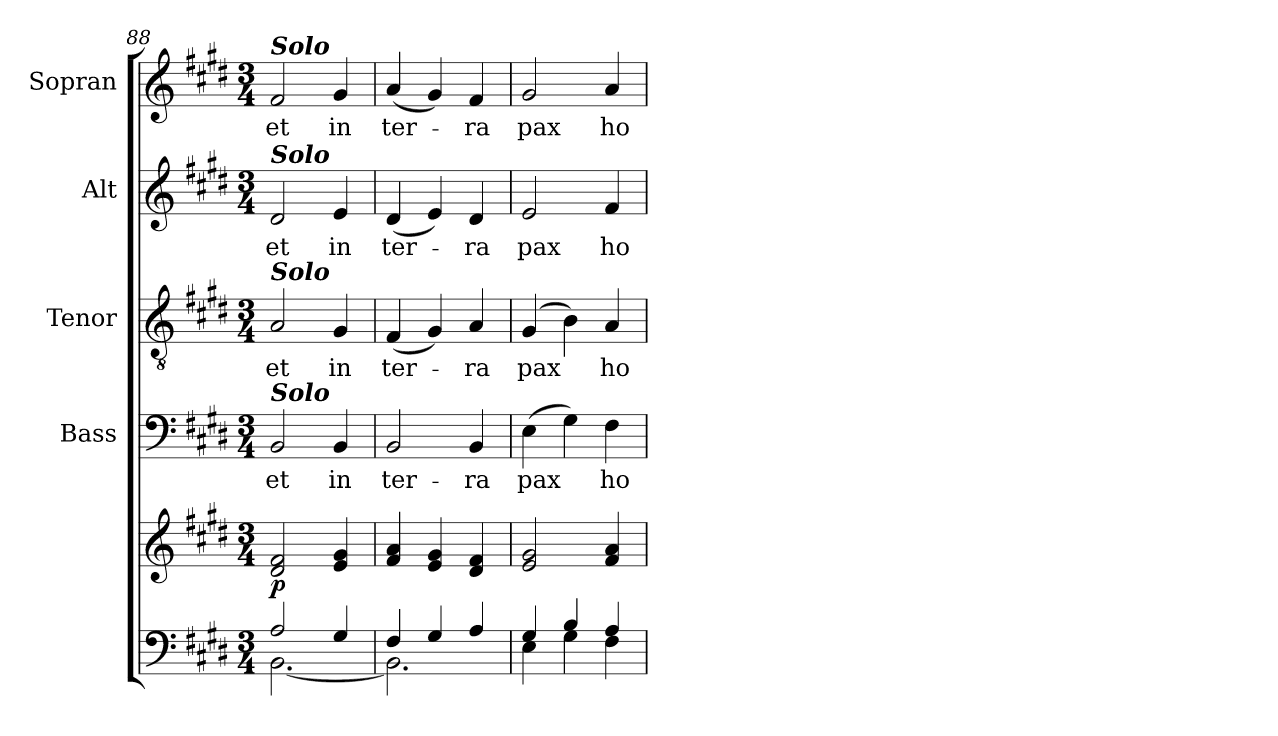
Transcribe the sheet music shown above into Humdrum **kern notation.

**kern	**kern	**dynam	**kern	**text	**kern	**text	**kern	**text	**kern	**text
*part5	*part5	*part5	*part4	*part4	*part3	*part3	*part2	*part2	*part1	*part1
*staff6	*staff5	*staff5/6	*staff4	*staff4	*staff3	*staff3	*staff2	*staff2	*staff1	*staff1
*	*	*	*I"Bass	*	*I"Tenor	*	*I"Alt	*	*I"Sopran	*
*	*	*	*I'B.	*	*I'T.	*	*I'A.	*	*I'S.	*
!!LO:LB:g=z
*clefF4	*clefG2	*	*clefF4	*	*clefGv2	*	*clefG2	*	*clefG2	*
*k[f#c#g#d#]	*k[f#c#g#d#]	*	*k[f#c#g#d#]	*	*k[f#c#g#d#]	*	*k[f#c#g#d#]	*	*k[f#c#g#d#]	*
*E:	*E:	*	*E:	*	*E:	*	*E:	*	*E:	*
*M3/4	*M3/4	*	*M3/4	*	*M3/4	*	*M3/4	*	*M3/4	*
=88	=88	=88	=88	=88	=88	=88	=88	=88	=88	=88
*^	*	*	*	*	*	*	*	*	*	*
!	!	!	!	!	!	!	!	!	!	!LO:TX:a:Bi:t=Solo	!
!	!	!	!	!	!	!	!	!LO:TX:a:Bi:t=Solo	!	!	!
!	!	!	!	!	!	!LO:TX:a:Bi:t=Solo	!	!	!	!	!
!	!	!	!	!LO:TX:a:Bi:t=Solo	!	!	!	!	!	!	!
!	!	!	!LO:DY:b	!	!LO:LY:b	!	!LO:LY:b	!	!LO:LY:b	!	!LO:LY:b
2A/	[<2.BB\	2d#/ 2f#/	p	2BB/	et	2A/	et	2d#/	et	2f#/	et
!	!	!	!	!	!LO:LY:b	!	!LO:LY:b	!	!LO:LY:b	!	!LO:LY:b
4G#/	.	4e/ 4g#/	.	4BB/	in	4G#/	in	4e/	in	4g#/	in
=89	=89	=89	=89	=89	=89	=89	=89	=89	=89	=89	=89
!	!	!	!	!	!LO:LY:b	!	!LO:LY:b	!	!LO:LY:b	!	!LO:LY:b
4F#/	2.BB\]	4f#/ 4a/	.	2BB/	ter-	(<4F#/	ter-	(<4d#/	ter-	(<4a/	ter-
4G#/	.	4e/ 4g#/	.	.	.	4G#/)	.	4e/)	.	4g#/)	.
!	!	!	!	!	!LO:LY:b	!	!LO:LY:b	!	!LO:LY:b	!	!LO:LY:b
4A/	.	4d#/ 4f#/	.	4BB/	-ra	4A/	-ra	4d#/	-ra	4f#/	-ra
=90	=90	=90	=90	=90	=90	=90	=90	=90	=90	=90	=90
!	!	!	!	!	!LO:LY:b	!	!LO:LY:b	!	!LO:LY:b	!	!LO:LY:b
4G#/	4E\	2e/ 2g#/	.	(>4E\	pax	(4G#/	pax	2e/	pax	2g#/	pax
4B/	4G#\	.	.	4G#\)	.	4B\)	.	.	.	.	.
!	!	!	!	!	!LO:LY:b	!	!LO:LY:b	!	!LO:LY:b	!	!LO:LY:b
4A/	4F#\	4f#/ 4a/	.	4F#\	ho-	4A/	ho-	4f#/	ho-	4a/	ho-
*v	*v	*	*	*	*	*	*	*	*	*	*
=	=	=	=	=	=	=	=	=	=	=
*-	*-	*-	*-	*-	*-	*-	*-	*-	*-	*-
